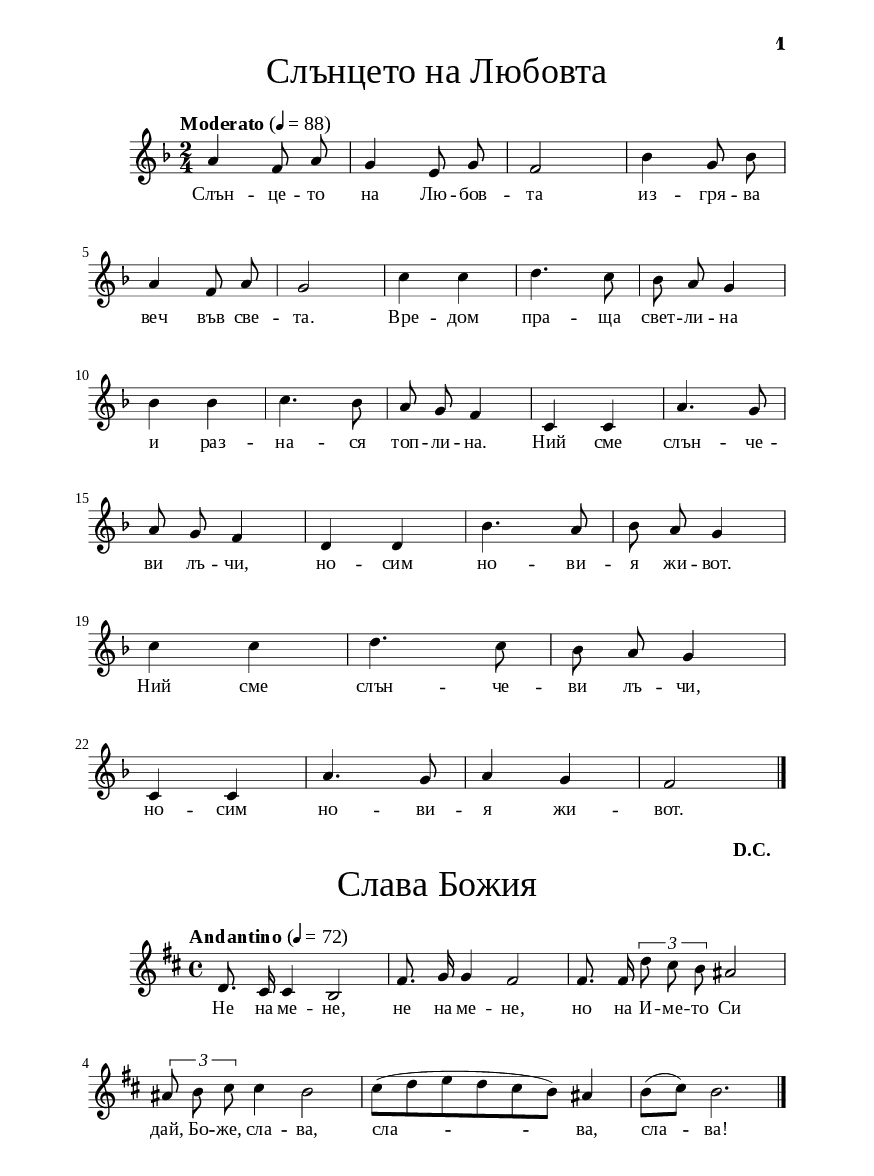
\version "2.24.4"

% include paper part and global functions
\include "include/globals.ily"

\bookpart {
  \label #'ref055_1
  \tocItem \markup "Слънцето на Любовта"
  \include "include/bookpart-paper.ily"
  \score {
    \include "include/score-layout.ily"

    \new Voice \absolute  {
      \clef treble
      \key f \major
      \time 2/4
      \tempoFunc "Moderato" 4 "88"
      \autoBeamOff
      a'4 f'8 a' | g'4 e'8 g' | f'2 | bes'4 g'8 bes' \break | a'4 f'8 a' | g'2  |
      c''4 c'' | d''4. c''8 | bes'8 a' g'4 \break | bes'4 bes'  | c''4. bes'8 | a'8 g' f'4  |
      c'4 c' | a'4. g'8 | \break a'8 g' f'4 |   d'4 d' | bes'4. a'8 | bes'8 a' g'4 | \break
      c''4 c'' | d''4. c''8 |  bes'8 a' g'4 | \break c'4 c' | a'4. g'8 | a'4 g' | f'2 |\break \bar "|."
    }

    \addlyrics {
      Слън -- це -- то на Лю -- бов -- та из -- гря -- ва веч във све -- та.
      Вре -- дом пра -- ща свет -- ли -- на и раз -- на -- ся топ -- ли -- на.
      Ний сме слън -- че -- ви лъ -- чи, но -- сим но -- ви -- я жи -- вот.
      Ний сме слън -- че -- ви лъ -- чи, но -- сим но -- ви -- я жи -- вот.
    }

    \header {
      title = \titleFunc #'ref_desc_20 "Слънцето на Любовта" "Slănceto na Ljubovta"
    }

    \midi{}

  } % score

  \markup \dc-one "D.C."

  \label #'ref053
  \tocItem \markup "Слава Божия"
  \include "include/bookpart-paper.ily"
  \score {
    \include "include/score-layout.ily"

    \new Voice \absolute  {
      \clef treble
      \key b \minor
      \time 4/4
      \tempoFunc "Andantino" 4 "72"
      \autoBeamOff

      d'8. cis'16 cis'4 b2 | fis'8. g'16 g'4 fis'2 | fis'8. fis'16 \tupletUp \tuplet 3/2 {  d''8 cis'' b'8 } ais'2 | \break
      \times 2/3  { ais'8 b' cis''8 } cis''4 b'2 | cis''8 [( d'' e'' d'' cis'' b' )] ais'4 | b'8 [( cis'' )] b'2. \bar "|."
    }

    \addlyrics {
      Не на ме -- не, не на ме -- не, но на И -- ме -- то Си
      дай, Бо -- же, сла -- ва, сла -- ва, сла -- ва!
    }

    \header {
      title = \titleFunc #'ref_desc_20 "Слава Божия" "Slava Božija"
    }

    \midi{}

  } % score


} % bookpart
